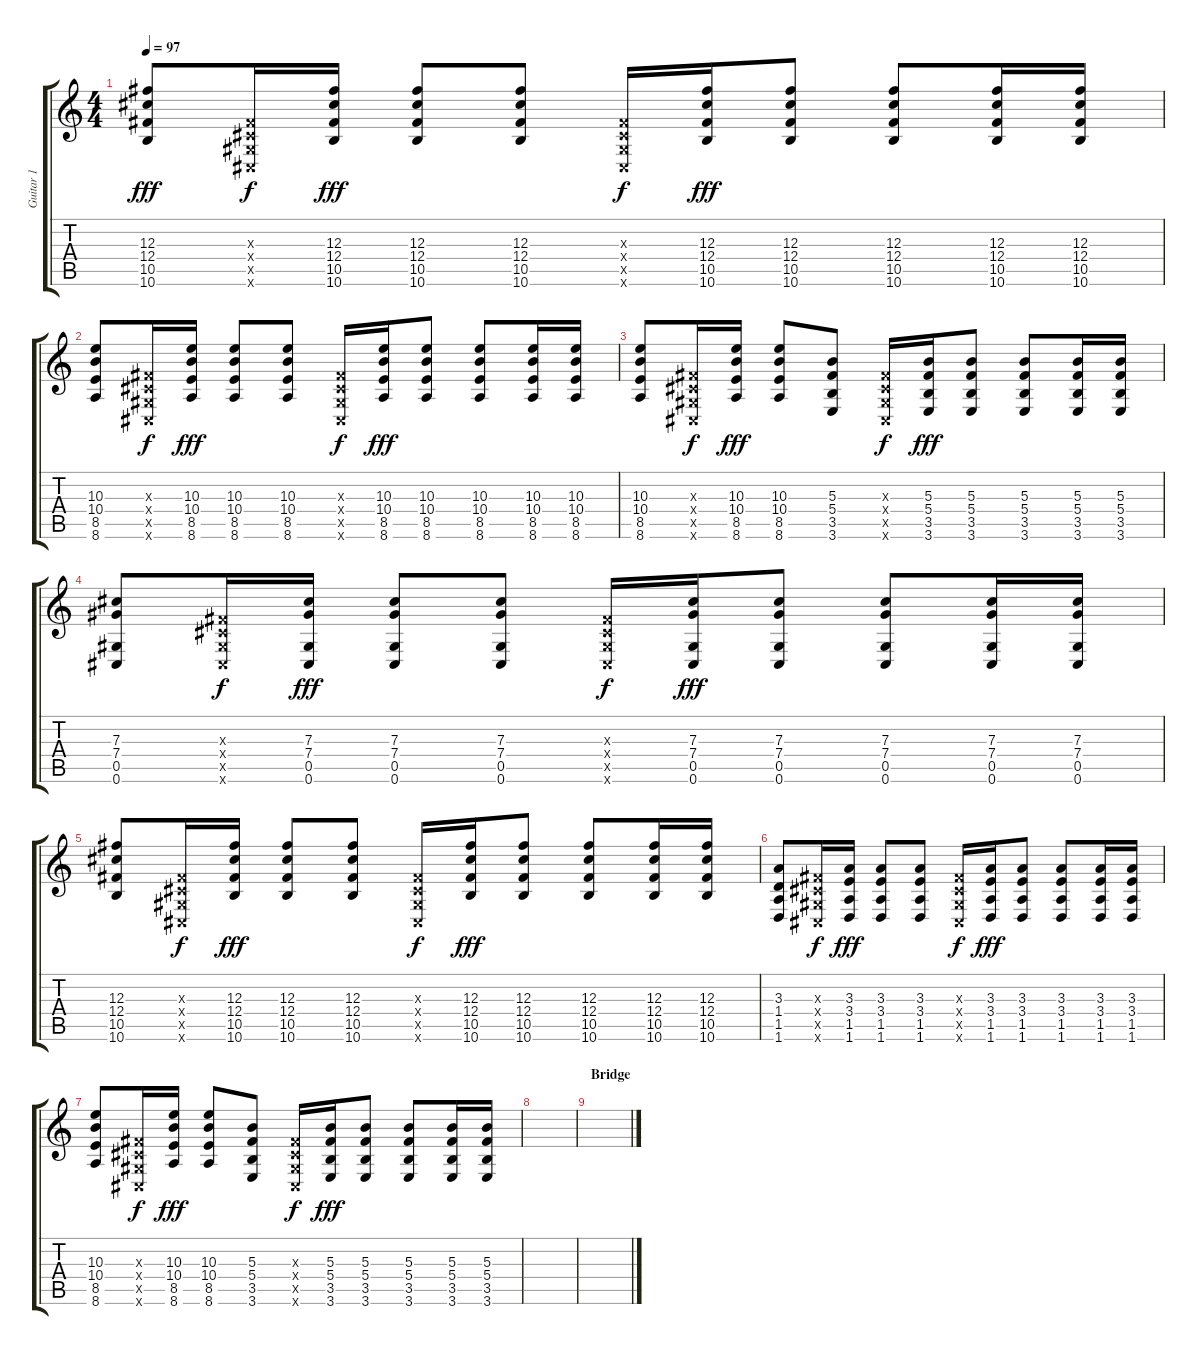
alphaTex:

\track ("Guitar 1" "Guitar 1") {instrument acousticguitarsteel}
\staff {score tabs}
\tuning (Eb4 Bb3 Gb3 Db3 Ab2 Db2) {hide}
\ts (4 4)
\tempo 97
\clef g2
\ks c
(12.3 12.4 10.5 10.6).8{dy fff} (0.3{x} 0.4{x} 0.5{x} 0.6{x}).16{dy f} (12.3 12.4 10.5 10.6).16{dy fff} (12.3 12.4 10.5 10.6).8 (12.3 12.4 10.5 10.6).8 (0.3{x} 0.4{x} 0.5{x} 0.6{x}).16{dy f} (12.3 12.4 10.5 10.6).16{dy fff} (12.3 12.4 10.5 10.6).8 (12.3 12.4 10.5 10.6).8 (12.3 12.4 10.5 10.6).16 (12.3 12.4 10.5 10.6).16 |
(10.3 10.4 8.5 8.6).8 (0.3{x} 0.4{x} 0.5{x} 0.6{x}).16{dy f} (10.3 10.4 8.5 8.6).16{dy fff} (10.3 10.4 8.5 8.6).8 (10.3 10.4 8.5 8.6).8 (0.3{x} 0.4{x} 0.5{x} 0.6{x}).16{dy f} (10.3 10.4 8.5 8.6).16{dy fff} (10.3 10.4 8.5 8.6).8 (10.3 10.4 8.5 8.6).8 (10.3 10.4 8.5 8.6).16 (10.3 10.4 8.5 8.6).16 |
(10.3 10.4 8.5 8.6).8 (0.3{x} 0.4{x} 0.5{x} 0.6{x}).16{dy f} (10.3 10.4 8.5 8.6).16{dy fff} (10.3 10.4 8.5 8.6).8 (5.3 5.4 3.5 3.6).8 (0.3{x} 0.4{x} 0.5{x} 0.6{x}).16{dy f} (5.3 5.4 3.5 3.6).16{dy fff} (5.3 5.4 3.5 3.6).8 (5.3 5.4 3.5 3.6).8 (5.3 5.4 3.5 3.6).16 (5.3 5.4 3.5 3.6).16 |
(7.3 7.4 0.5 0.6).8 (0.3{x} 0.4{x} 0.5{x} 0.6{x}).16{dy f} (7.3 7.4 0.5 0.6).16{dy fff} (7.3 7.4 0.5 0.6).8 (7.3 7.4 0.5 0.6).8 (0.3{x} 0.4{x} 0.5{x} 0.6{x}).16{dy f} (7.3 7.4 0.5 0.6).16{dy fff} (7.3 7.4 0.5 0.6).8 (7.3 7.4 0.5 0.6).8 (7.3 7.4 0.5 0.6).16 (7.3 7.4 0.5 0.6).16 |
(12.3 12.4 10.5 10.6).8 (0.3{x} 0.4{x} 0.5{x} 0.6{x}).16{dy f} (12.3 12.4 10.5 10.6).16{dy fff} (12.3 12.4 10.5 10.6).8 (12.3 12.4 10.5 10.6).8 (0.3{x} 0.4{x} 0.5{x} 0.6{x}).16{dy f} (12.3 12.4 10.5 10.6).16{dy fff} (12.3 12.4 10.5 10.6).8 (12.3 12.4 10.5 10.6).8 (12.3 12.4 10.5 10.6).16 (12.3 12.4 10.5 10.6).16 |
(3.3 1.4 1.5 1.6).8 (0.3{x} 0.4{x} 0.5{x} 0.6{x}).16{dy f} (3.3 3.4 1.5 1.6).16{dy fff} (3.3 3.4 1.5 1.6).8 (3.3 3.4 1.5 1.6).8 (0.3{x} 0.4{x} 0.5{x} 0.6{x}).16{dy f} (3.3 3.4 1.5 1.6).16{dy fff} (3.3 3.4 1.5 1.6).8 (3.3 3.4 1.5 1.6).8 (3.3 3.4 1.5 1.6).16 (3.3 3.4 1.5 1.6).16 |
(10.3 10.4 8.5 8.6).8 (0.3{x} 0.4{x} 0.5{x} 0.6{x}).16{dy f} (10.3 10.4 8.5 8.6).16{dy fff} (10.3 10.4 8.5 8.6).8 (5.3 5.4 3.5 3.6).8 (0.3{x} 0.4{x} 0.5{x} 0.6{x}).16{dy f} (5.3 5.4 3.5 3.6).16{dy fff} (5.3 5.4 3.5 3.6).8 (5.3 5.4 3.5 3.6).8 (5.3 5.4 3.5 3.6).16 (5.3 5.4 3.5 3.6).16 |
|
\section ("" "Bridge")
